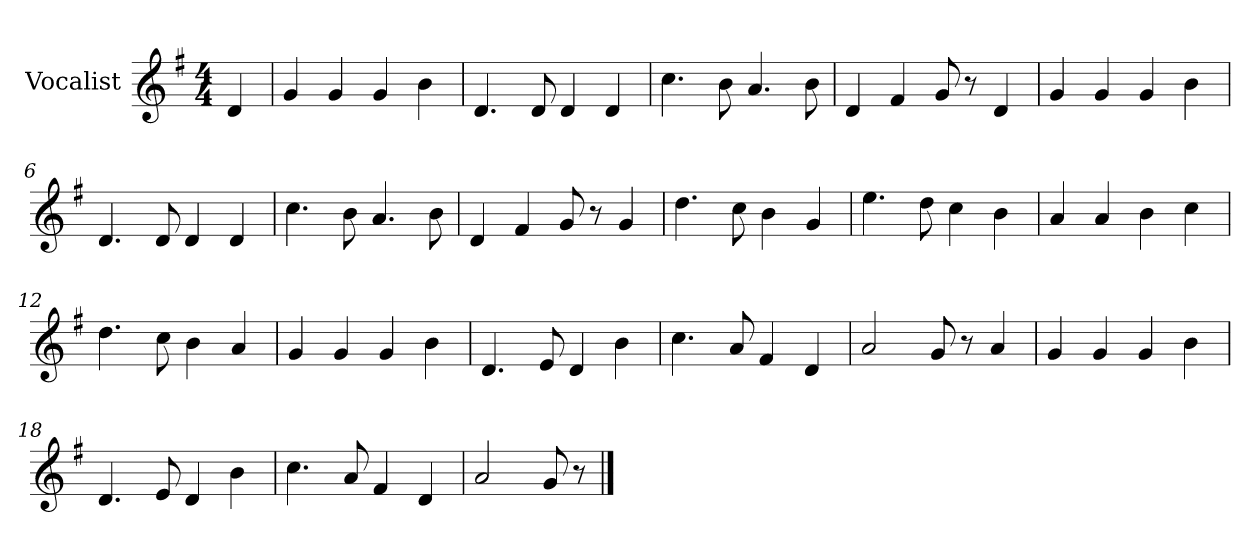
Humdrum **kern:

**kern
*part1
*staff1
*I"Vocalist
*k[f#]
*G:
*M4/4
=
4d
=1
4g
4g
4g
4b
=2
4.d
8d
4d
4d
=3
4.cc
8b
4.a
8b
=4
4d
4f#
8g
8r
4d
=5
4g
4g
4g
4b
=6
4.d
8d
4d
4d
=7
4.cc
8b
4.a
8b
=8
4d
4f#
8g
8r
4g
=9
4.dd
8cc
4b
4g
=10
4.ee
8dd
4cc
4b
=11
4a
4a
4b
4cc
=12
4.dd
8cc
4b
4a
=13
4g
4g
4g
4b
=14
4.d
8e
4d
4b
=15
4.cc
8a
4f#
4d
=16
2a
8g
8r
4a
=17
4g
4g
4g
4b
=18
4.d
8e
4d
4b
=19
4.cc
8a
4f#
4d
=20
2a
8g
8r
==
*-
